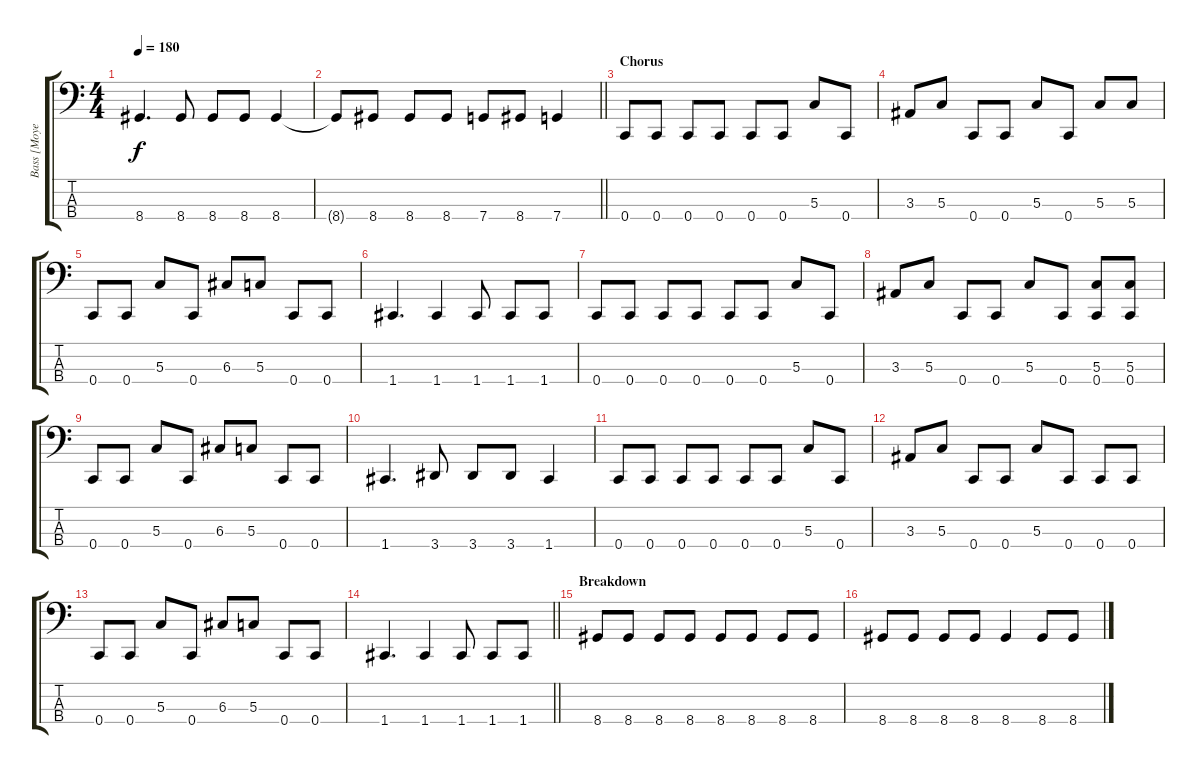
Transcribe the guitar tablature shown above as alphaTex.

\track ("Bass [Moyer]" "Bass [Moye") {instrument electricbassfinger}
\staff {score tabs}
\tuning (F2 C2 G1 C1) {hide}
\ts (4 4)
\tempo 180
\clef f4
\ks c
8.4.4{d dy f} 8.4.8 8.4.8 8.4.8 8.4.4 |
\barLineRight lightlight
8.4{t}.8 8.4.8 8.4.8 8.4.8 7.4.8 8.4.8 7.4.4 |
\section ("" "Chorus")
0.4.8 0.4.8 0.4.8 0.4.8 0.4.8 0.4.8 5.3.8 0.4.8 |
3.3.8 5.3.8 0.4.8 0.4.8 5.3.8 0.4.8 5.3.8 5.3.8 |
0.4.8 0.4.8 5.3.8 0.4.8 6.3.8 5.3.8 0.4.8 0.4.8 |
1.4.4{d} 1.4.4 1.4.8 1.4.8 1.4.8 |
0.4.8 0.4.8 0.4.8 0.4.8 0.4.8 0.4.8 5.3.8 0.4.8 |
3.3.8 5.3.8 0.4.8 0.4.8 5.3.8 0.4.8 (5.3 0.4).8 (5.3 0.4).8 |
0.4.8 0.4.8 5.3.8 0.4.8 6.3.8 5.3.8 0.4.8 0.4.8 |
1.4.4{d} 3.4.8 3.4.8 3.4.8 1.4.4 |
0.4.8 0.4.8 0.4.8 0.4.8 0.4.8 0.4.8 5.3.8 0.4.8 |
3.3.8 5.3.8 0.4.8 0.4.8 5.3.8 0.4.8 0.4.8 0.4.8 |
0.4.8 0.4.8 5.3.8 0.4.8 6.3.8 5.3.8 0.4.8 0.4.8 |
\barLineRight lightlight
1.4.4{d} 1.4.4 1.4.8 1.4.8 1.4.8 |
\section ("" "Breakdown")
8.4.8 8.4.8 8.4.8 8.4.8 8.4.8 8.4.8 8.4.8 8.4.8 |
8.4.8 8.4.8 8.4.8 8.4.8 8.4.4 8.4.8 8.4.8
